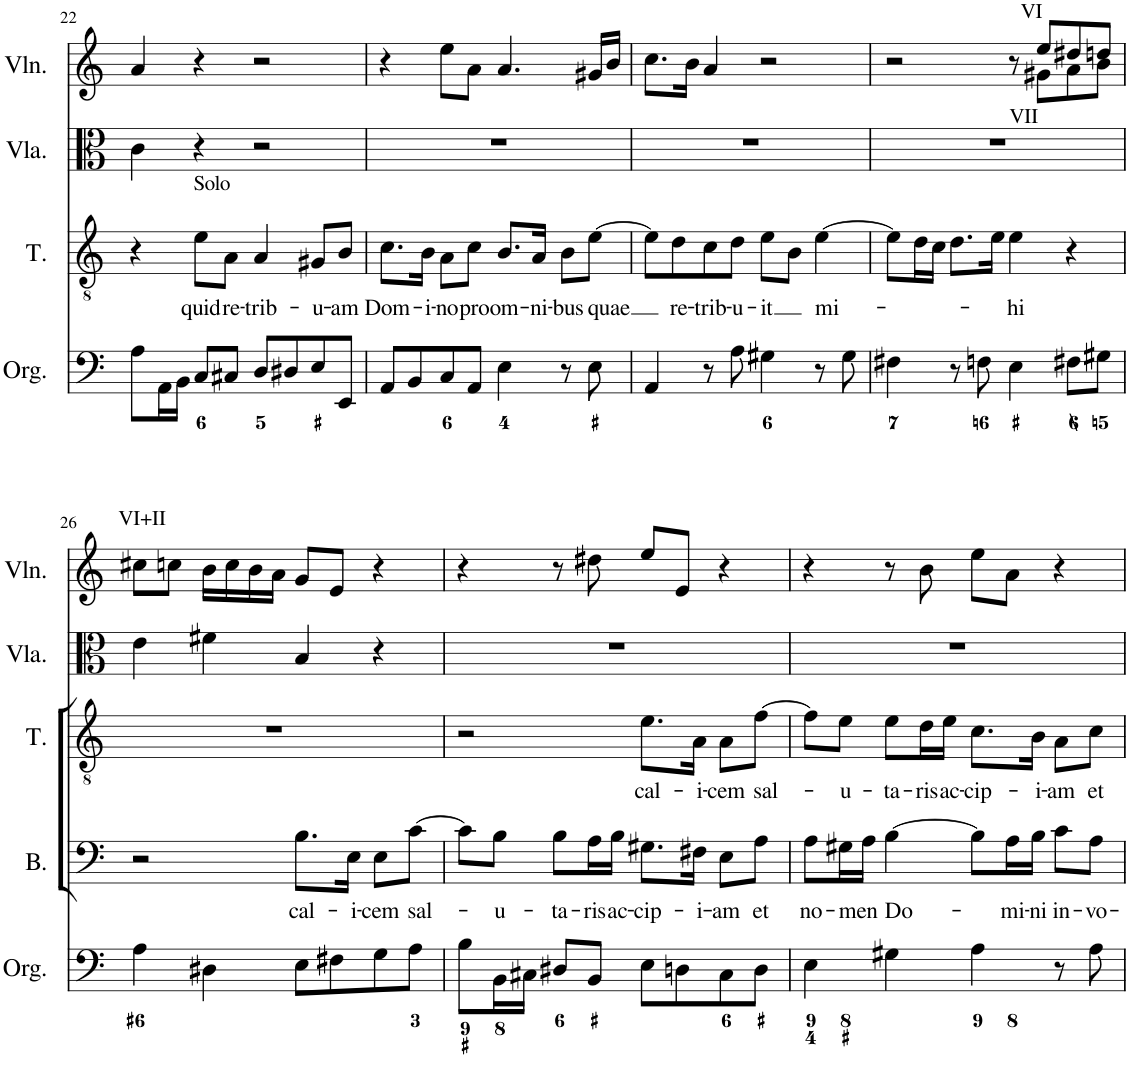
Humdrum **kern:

**kern	**kern	**text	**kern	**text	**kern	**kern
*part5	*part4	*part4	*part3	*part3	*part2	*part1
*staff5	*staff4	*staff4	*staff3	*staff3	*staff2	*staff1
*I"Organ	*I"Bass	*	*I"Tenor	*	*I"Viola	*I"Violin
*I'Org.	*I'B.	*	*I'T.	*	*I'Vla.	*I'Vln.
!!LO:PB:g=z
*clefF4	*clefF4	*	*clefGv2	*	*clefC3	*clefG2
*k[]	*k[]	*	*k[]	*	*k[]	*k[]
*M4/4	*M4/4	*	*M4/4	*	*M4/4	*M4/4
=22	=22	=22	=22	=22	=22	=22
8A\L	1r	.	4r	.	4c\	4a/
16AA\L	.	.	.	.	.	.
16BB\JJ	.	.	.	.	.	.
!	!	!	!LO:TX:a:t=Solo	!	!	!
!	!	!	!	!LO:LY:b	!	!
8C/L	.	.	8e\L	quid	4r	4r
!	!	!	!	!LO:LY:b	!	!
8C#X/J	.	.	8A\J	re-	.	.
!	!	!	!	!LO:LY:b	!	!
8D/L	.	.	4A/	-trib-	2r	2r
8D#X/	.	.	.	.	.	.
!	!	!	!	!LO:LY:b	!	!
8E/	.	.	8G#X/L	-u-	.	.
!	!	!	!	!LO:LY:b	!	!
8EE/J	.	.	8B/J	-am	.	.
=23	=23	=23	=23	=23	=23	=23
!	!	!	!	!LO:LY:b	!	!
8AA/L	1r	.	8.c\L	Dom-	1r	4r
8BB/	.	.	.	.	.	.
!	!	!	!	!LO:LY:b	!	!
.	.	.	16B\Jk	-i-	.	.
!	!	!	!	!LO:LY:b	!	!
8C/	.	.	8A\L	-no	.	8ee\L
!	!	!	!	!LO:LY:b	!	!
8AA/J	.	.	8c\J	pro	.	8a\J
!	!	!	!	!LO:LY:b	!	!
4E\	.	.	8.B/L	om-	.	4.a/
!	!	!	!	!LO:LY:b	!	!
.	.	.	16A/Jk	-ni-	.	.
!	!	!	!	!LO:LY:b	!	!
8r	.	.	8B\L	-bus	.	.
!	!	!	!	!LO:LY:b	!	!
8E\	.	.	[8e\J	quae	.	16g#X/LL
.	.	.	.	.	.	16b/JJ
=24	=24	=24	=24	=24	=24	=24
4AA/	1r	.	8e\L]	.	1r	8.cc\L
!	!	!	!	!LO:LY:b	!	!
.	.	.	8d\	re-	.	.
.	.	.	.	.	.	16b\Jk
!	!	!	!	!LO:LY:b	!	!
8r	.	.	8c\	-trib-	.	4a/
!	!	!	!	!LO:LY:b	!	!
8A\	.	.	8d\J	-u-	.	.
!	!	!	!	!LO:LY:b	!	!
4G#X\	.	.	8e\L	-it	.	2r
.	.	.	8B\J	.	.	.
!	!	!	!	!LO:LY:b	!	!
8r	.	.	[4e\	mi-	.	.
8G#\	.	.	.	.	.	.
=25	=25	=25	=25	=25	=25	=25
*	*	*	*	*	*	*^
4F#X\	1r	.	8e\L]	.	1r	2r	8ryy
*	*	*	*	*	*	*v	*v
.	.	.	16d\L	.	.	.
.	.	.	16c\JJ	.	.	.
8r	.	.	8.d\L	.	.	.
8Fn\	.	.	.	.	.	.
.	.	.	16e\Jk	.	.	.
!	!	!	!	!LO:LY:b	!	!
4E\	.	.	4e\	-hi	.	8r
*	*	*	*	*	*	*^
!	!	!	!	!	!	!LO:TX:a:t=VI	!
!	!	!	!	!	!	!LO:TX:b:t=VII	!
.	.	.	.	.	.	8ee/L	8g#X\L
8F#X\L	.	.	4r	.	.	8dd#X/	8a\
8G#X\J	.	.	.	.	.	8ddn/J	8b\J
!!LO:LB:g=z
=26	=26	=26	=26	=26	=26	=26	=26
!	!	!	!	!	!	!LO:TX:a:t=VI+II	!
*	*	*	*	*	*	*v	*v
4A\	2r	.	1r	.	4e\	8cc#X\L
.	.	.	.	.	.	8ccn\J
4D#X\	.	.	.	.	4f#X\	16b\LL
.	.	.	.	.	.	16cc\
.	.	.	.	.	.	16b\
.	.	.	.	.	.	16a\JJ
!	!	!LO:LY:b	!	!	!	!
8E\L	8.B\L	cal-	.	.	4B/	8g/L
8F#X\	.	.	.	.	.	8e/J
!	!	!LO:LY:b	!	!	!	!
.	16E\Jk	-i-	.	.	.	.
!	!	!LO:LY:b	!	!	!	!
8G\	8E\L	-cem	.	.	4r	4r
!	!	!LO:LY:b	!	!	!	!
8A\J	[8c\J	sal-	.	.	.	.
=27	=27	=27	=27	=27	=27	=27
8B\L	8c\L]	.	2r	.	1r	4r
!	!	!LO:LY:b	!	!	!	!
16BB\L	8B\J	-u-	.	.	.	.
16C#X\JJ	.	.	.	.	.	.
!	!	!LO:LY:b	!	!	!	!
8D#X/L	8B\L	-ta-	.	.	.	8r
!	!	!LO:LY:b	!	!	!	!
8BB/J	16A\L	-ris	.	.	.	8dd#X\
!	!	!LO:LY:b	!	!	!	!
.	16B\JJ	ac-	.	.	.	.
!	!	!LO:LY:b	!	!LO:LY:b	!	!
8E\L	8.G#X\L	-cip-	8.e\L	cal-	.	8ee/L
8Dn\	.	.	.	.	.	8e/J
!	!	!LO:LY:b	!	!LO:LY:b	!	!
.	16F#X\Jk	-i-	16A\Jk	-i-	.	.
!	!	!LO:LY:b	!	!LO:LY:b	!	!
8C#\	8E\L	-am	8A\L	-cem	.	4r
!	!	!LO:LY:b	!	!LO:LY:b	!	!
8D\J	8A\J	et	[8f\J	sal-	.	.
=28	=28	=28	=28	=28	=28	=28
!	!	!LO:LY:b	!	!	!	!
4E\	8A\L	no-	8f\L]	.	1r	4r
!	!	!LO:LY:b	!	!LO:LY:b	!	!
.	16G#X\L	-men	8e\J	-u-	.	.
.	16A\JJ	.	.	.	.	.
!	!	!LO:LY:b	!	!LO:LY:b	!	!
4G#X\	[4B\	Do-	8e\L	-ta-	.	8r
!	!	!	!	!LO:LY:b	!	!
.	.	.	16d\L	-ris	.	8b\
!	!	!	!	!LO:LY:b	!	!
.	.	.	16e\JJ	ac-	.	.
!	!	!	!	!LO:LY:b	!	!
4A\	8B\L]	.	8.c\L	-cip-	.	8ee\L
!	!	!LO:LY:b	!	!	!	!
.	16A\L	-mi-	.	.	.	8a\J
!	!	!LO:LY:b	!	!LO:LY:b	!	!
.	16B\JJ	-ni	16B\Jk	-i-	.	.
!	!	!LO:LY:b	!	!LO:LY:b	!	!
8r	8c\L	in-	8A\L	-am	.	4r
!	!	!LO:LY:b	!	!LO:LY:b	!	!
8A\	8A\J	-vo-	8c\J	et	.	.
=	=	=	=	=	=	=
*-	*-	*-	*-	*-	*-	*-
